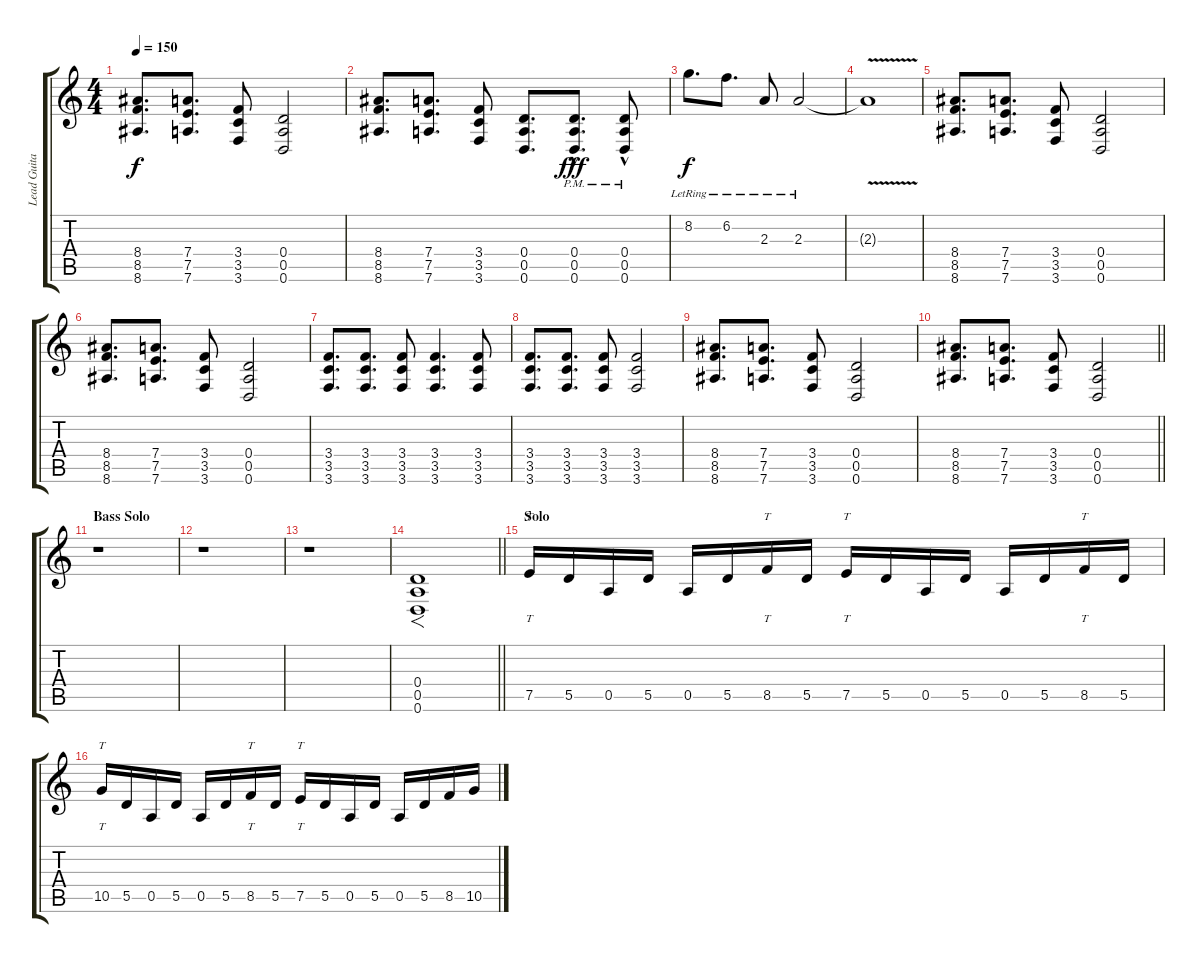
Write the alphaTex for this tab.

\track ("Lead Guitar" "Lead Guita") {instrument distortionguitar}
\staff {score tabs}
\tuning (E4 B3 G3 D3 A2 D2) {hide}
\ts (4 4)
\tempo 150
\clef g2
\ks c
(8.4 8.5 8.6).8{d dy f} (7.4 7.5 7.6).8{d} (3.4 3.5 3.6).8 (0.4 0.5 0.6).2 |
(8.4 8.5 8.6).8{d} (7.4 7.5 7.6).8{d} (3.4 3.5 3.6).8 (0.4 0.5 0.6).8{d} (0.4{hac pm} 0.5{hac pm} 0.6{hac pm}).8{d dy fff} (0.4{hac pm} 0.5{hac pm} 0.6{hac pm}).8 |
8.2{lr}.8{d dy f} 6.2{lr}.8{d} 2.3{lr}.8 2.3{lr}.2 |
2.3{v t}.1 |
(8.4 8.5 8.6).8{d} (7.4 7.5 7.6).8{d} (3.4 3.5 3.6).8 (0.4 0.5 0.6).2 |
(8.4 8.5 8.6).8{d} (7.4 7.5 7.6).8{d} (3.4 3.5 3.6).8 (0.4 0.5 0.6).2 |
(3.4 3.5 3.6).8{d} (3.4 3.5 3.6).8{d} (3.4 3.5 3.6).8 (3.4 3.5 3.6).4{d} (3.4 3.5 3.6).8 |
(3.4 3.5 3.6).8{d} (3.4 3.5 3.6).8{d} (3.4 3.5 3.6).8 (3.4 3.5 3.6).2 |
(8.4 8.5 8.6).8{d} (7.4 7.5 7.6).8{d} (3.4 3.5 3.6).8 (0.4 0.5 0.6).2 |
\barLineRight lightlight
(8.4 8.5 8.6).8{d} (7.4 7.5 7.6).8{d} (3.4 3.5 3.6).8 (0.4 0.5 0.6).2 |
\section ("" "Bass Solo")
r.1 |
r.1 |
r.1 |
\barLineRight lightlight
(0.4 0.5 0.6).1{f} |
\section ("" "Solo")
7.5.16{tt volume 14 balance 13} 5.5.16 0.5.16 5.5.16 0.5.16 5.5.16 8.5.16{tt} 5.5.16 7.5.16{tt} 5.5.16 0.5.16 5.5.16 0.5.16 5.5.16 8.5.16{tt} 5.5.16 |
10.5.16{tt} 5.5.16 0.5.16 5.5.16 0.5.16 5.5.16 8.5.16{tt} 5.5.16 7.5.16{tt} 5.5.16 0.5.16 5.5.16 0.5.16 5.5.16 8.5.16 10.5.16
